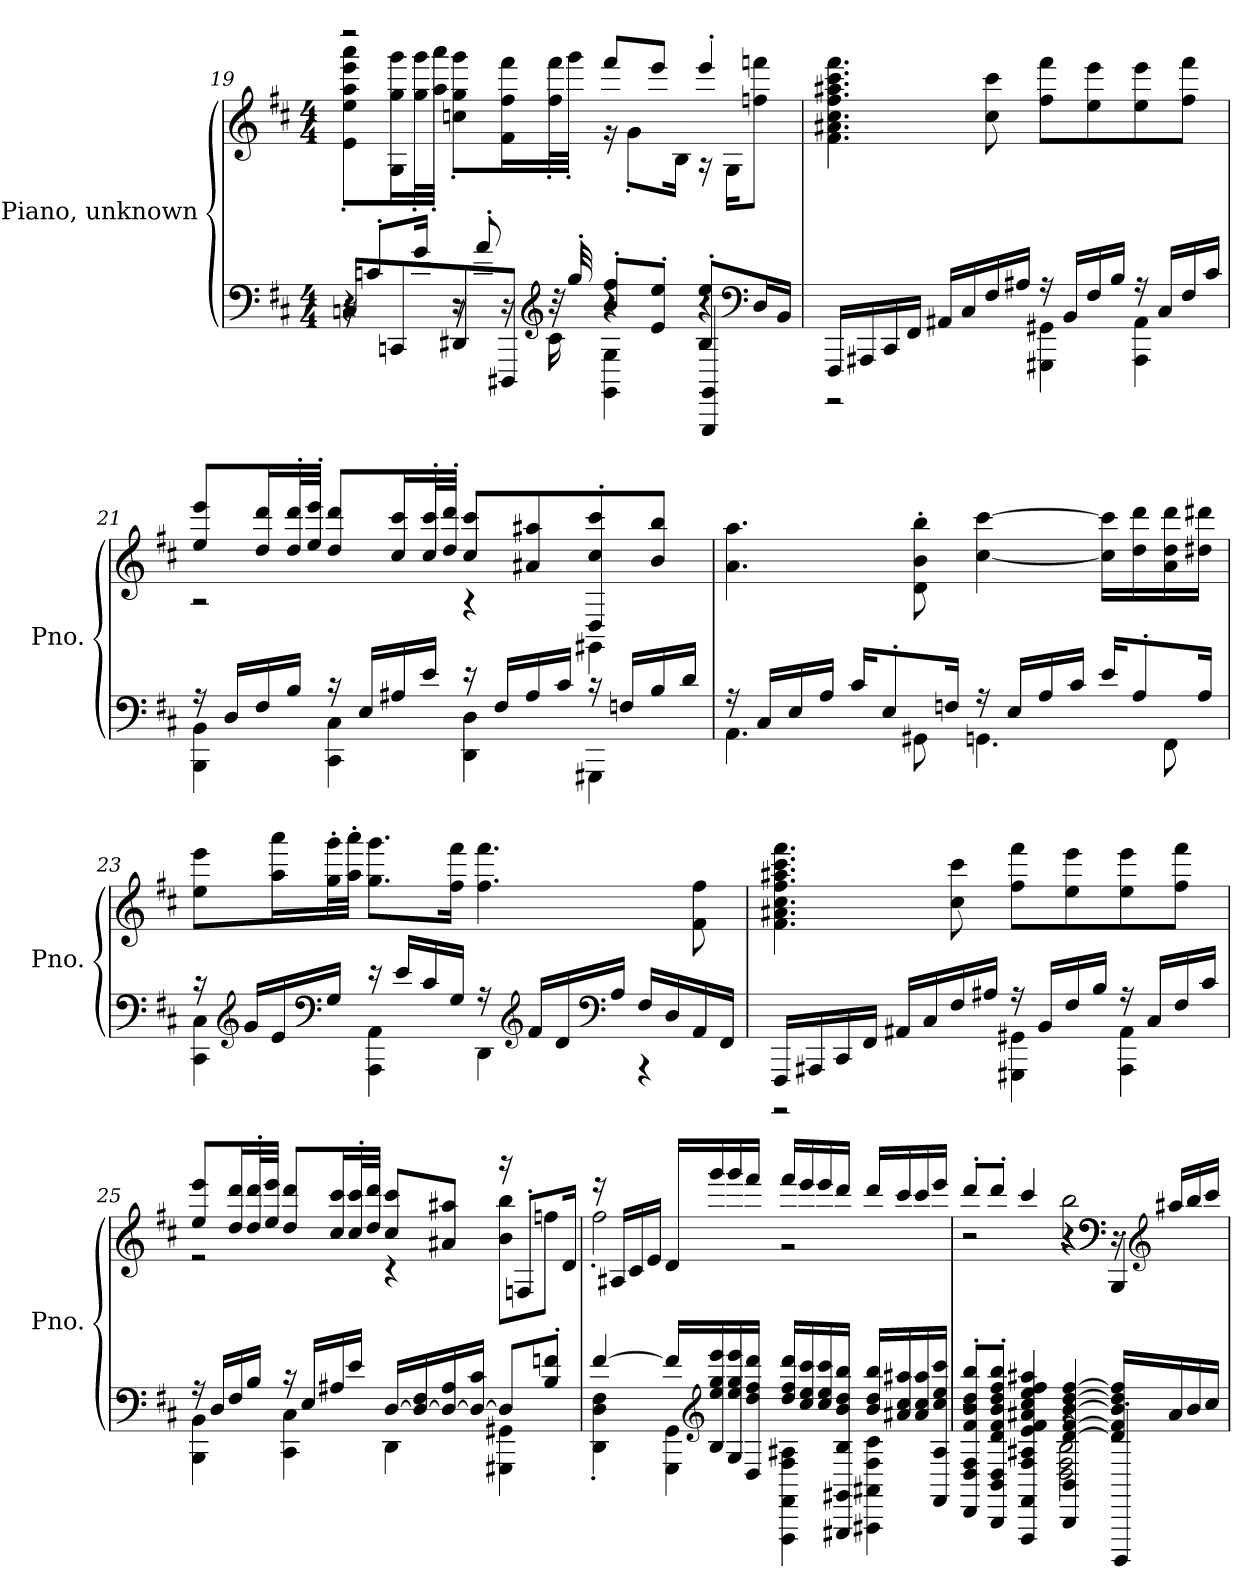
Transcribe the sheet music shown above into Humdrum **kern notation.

**kern	**kern
*part1	*part1
*staff2	*staff1
*I"Piano, unknown	*
*I'Pno.	*
!!LO:LB:g=z
*clefF4	*clefG2
*k[f#c#]	*k[f#c#]
*M4/4	*M4/4
=19	=19
*^	*^
*	*^	*	*
16r	4r	8Cn/L	2r	8e\' 8ee\' 8aa\' 8eee\' 8aaa\'L
8cn'/L	.	.	.	.
.	.	8CCn/	.	16G\ 16gg\ 16ggg\L
16g/Jk	.	.	.	32gg\' 32ggg\'L
.	.	.	.	32aa\' 32aaa\'JJJ
16r	8r	8DD#X/	.	8ccn\' 8gg\' 8ggg\'L
8a'/	.	.	.	.
.	16r	8DDD#X/J	.	16f#\ 16ff#\ 16fff#\L
*clefG2	*	*	*	*
32r	16c\	.	.	32ff#\' 32fff#\'L
32gg'/	.	.	.	32ggg'\JJJ
8b/' 8ff#/'L	4GG\ 4G\	4r	8fff#/L	16r
.	.	.	.	8g'\L
8e/' 8ee/'J	.	.	8eee/J	.
.	.	.	.	16B\Jk
8B/' 8ee/'L	4r	4GGG/ 4GG/	4eee'/	16r
.	.	.	.	16G\KL
*clefF4	*	*	*	*
16D/L	.	.	.	8ffn\ 8fffn\J
16BB/JJ	.	.	.	.
*	*v	*v	*	*
*	*	*v	*v
!!LO:LB:g=z
=20	=20	=20
16FFF#/LL	2r	4.f#\ 4.a#X\ 4.cc#\ 4.ff#\ 4.aa#X\ 4.ccc#\ 4.fff#\
16AAA#X/	.	.
16CC#/	.	.
16FF#/JJ	.	.
16AA#X/LL	.	.
16C#/	.	.
16F#/	.	8cc#\ 8ccc#\
16A#X/JJ	.	.
16r	4GGG#X\ 4GG#X\	8ff#\ 8fff#\L
16BB/LL	.	.
16F#/	.	8ee\ 8eee\
16B/JJ	.	.
16r	4AAA#\ 4AA#\	8ee\ 8eee\
16C#/LL	.	.
16F#/	.	8ff#\ 8fff#\J
16c#/JJ	.	.
=21	=21	=21
*	*	*^
16r	4BBB\ 4BB\	8ee/ 8eee/L	2r
16D/LL	.	.	.
16F#/	.	16dd/ 16ddd/L	.
16B/JJ	.	32dd/' 32ddd/'L	.
.	.	32ee/' 32eee/'JJJ	.
16r	4CC#\ 4C#\	8dd/ 8ddd/L	.
16E/LL	.	.	.
16A#X/	.	16cc#/ 16ccc#/L	.
16e/JJ	.	32cc#/' 32ccc#/'L	.
.	.	32dd/' 32ddd/'JJJ	.
16r	4DD\ 4D\	8cc#/ 8ccc#/L	4r
16F#/LL	.	.	.
16A#/	.	8a#X/ 8aa#X/	.
16c#/JJ	.	.	.
16r	4GGG#X\	8D/' 8cc#/' 8ccc#/'	4GG#X\
16Fn/LL	.	.	.
16B/	.	8b/ 8bb/J	.
16d/JJ	.	.	.
*	*	*v	*v
!!LO:LB:g=z
=22	=22	=22
16r	4.AA\	4.a\ 4.aa\
16C#/LL	.	.
16E/	.	.
16A/JJ	.	.
16c#/KL	.	.
8E'/	.	.
.	8GG#X\	8d\' 8b\' 8bb\'
16Fn/Jk	.	.
16r	4.GGn\	[4cc#\ [4ccc#\
16E/LL	.	.
16A/	.	.
16c#/JJ	.	.
16e/KL	.	16cc#\] 16ccc#\]LL
8A'/	.	16dd\ 16ddd\
.	8FF#\	16a\ 16dd\ 16ddd\
16A/Jk	.	16dd#X\ 16ddd#X\JJ
!!LO:PB:g=z
=23	=23	=23
16r	4CC#\ 4C#\	8ee\ 8eee\L
*clefG2	*	*
16g/LL	.	.
16e/	.	16aa\ 16aaa\L
*clefF4	*	*
16G/JJ	.	32gg\' 32ggg\'L
.	.	32aa\' 32aaa\'JJJ
16r	4AAA\ 4AA\	8.gg\ 8.ggg\L
16e/LL	.	.
16c#/	.	.
16G/JJ	.	16ff#\ 16fff#\Jk
16r	4DD\	4.ff#\ 4.fff#\
*clefG2	*	*
16f#/LL	.	.
16d/	.	.
*clefF4	*	*
16A/JJ	.	.
16F#/LL	4r	.
16D/	.	.
16AA/	.	8f#\ 8ff#\
16FF#/JJ	.	.
=24	=24	=24
16FFF#/LL	2r	4.f#\ 4.a#X\ 4.cc#\ 4.ff#\ 4.aa#X\ 4.ccc#\ 4.fff#\
16AAA#X/	.	.
16CC#/	.	.
16FF#/JJ	.	.
16AA#X/LL	.	.
16C#/	.	.
16F#/	.	8cc#\ 8ccc#\
16A#X/JJ	.	.
16r	4GGG#X\ 4GG#X\	8ff#\ 8fff#\L
16BB/LL	.	.
16F#/	.	8ee\ 8eee\
16B/JJ	.	.
16r	4AAA#\ 4AA#\	8ee\ 8eee\
16C#/LL	.	.
16F#/	.	8ff#\ 8fff#\J
16c#/JJ	.	.
!!LO:LB:g=z
=25	=25	=25
*	*	*^
16r	4BBB\ 4BB\	8ee/ 8eee/L	2r
16D/LL	.	.	.
16F#/	.	16dd/ 16ddd/L	.
16B/JJ	.	32dd/' 32ddd/'L	.
.	.	32ee/ 32eee/JJJ	.
16r	4CC#\ 4C#\	8dd/ 8ddd/L	.
16E/LL	.	.	.
16A#X/	.	16cc#/ 16ccc#/L	.
16e/JJ	.	32cc#/' 32ccc#/'L	.
.	.	32dd/ 32ddd/JJJ	.
[16D/LL	4DD\	8cc#/ 8ccc#/L	4r
16D/_ 16F#/	.	.	.
16D/_ 16A#/	.	8a#X/ 8aa#X/J	.
16D/_ 16c#/JJ	.	.	.
8D/L]	4GGG#X\ 4GG#X\	16r	8b\ 8bb\L
.	.	8Fn'/L	.
8B/' 8fn/'J	.	.	8ffn\J
.	.	16d/Jk	.
!!LO:LB:g=z	!!
=26	=26	=26	=26
[4f#/	4DD\' 4D\' 4F#\'	16r	2ff#'\
.	.	16A#X/LL	.
.	.	16c#/	.
.	.	16e/JJ	.
16f#/LL]	4GGG\ 4GG\	16d/LL	.
*clefG2	*	*	*
16B/ 16ee/ 16gg/ 16eee/	.	16ggg/	.
16G/ 16ee/ 16gg/ 16eee/	.	16ggg/	.
16D/ 16dd/ 16ff#/ 16ddd/JJ	.	16fff#/JJ	.
16dd/ 16ff#/ 16ddd/LL	4FFF#\ 4FF#\ 4F#\ 4A#X\	16fff#/LL	2r
16cc#/ 16ee/ 16ccc#/	.	16eee/	.
16cc#/ 16ee/ 16ccc#/	.	16eee/	.
16GGG#X/ 16GG#X/ 16B/ 16b/ 16dd/ 16bb/JJ	.	16ddd/JJ	.
16b/ 16dd/ 16bb/LL	4AAA#X\ 4AA#X\ 4F#\ 4c#\	16ddd/LL	.
16a#X/ 16cc#/ 16aa#X/	.	16ccc#/	.
16a#/ 16cc#/ 16aa#/	.	16ccc#/	.
16FF#/ 16A#/ 16cc#/ 16ee/ 16ccc#/JJ	.	16eee/JJ	.
=27	=27	=27	=27
*	*^	*	*^
8DD/' 8D/' 8F#/' 8f#/' 8b/' 8dd/' 8bb/'L	2r	2r	8ddd'/L	2r	2r
8BBB/' 8BB/' 8D/' 8d/' 8f#/' 8b/' 8dd/' 8ff#/' 8bb/'J	.	.	8ddd'/J	.	.
4FFF#/ 4FF#/ 4F#/ 4A#X/ 4e/ 4f#/ 4a#X/ 4cc#/ 4ee/ 4ff#/ 4aa#X/	.	.	4ccc#/	.	.
4BBB/ 4BB/ [4d/ [4f#/ [4b/ [4dd/ [4ff#/	2D\ 2F#\ 2B\	4r	4r	2bb'\	4r
*	*	*	*clefF4	*	*
16d/] 16f#/] 16b/] 16dd/] 16ff#/]LL	.	4BBBB'/	16r	.	4BBB'/
*	*	*	*clefG2	*	*
16a#/	.	.	16aa#X/LL	.	.
16b/	.	.	16bb/	.	.
16cc#/JJ	.	.	16ccc#/JJ	.	.
*v	*v	*v	*	*	*
*	*v	*v	*v
=	=
*-	*-
